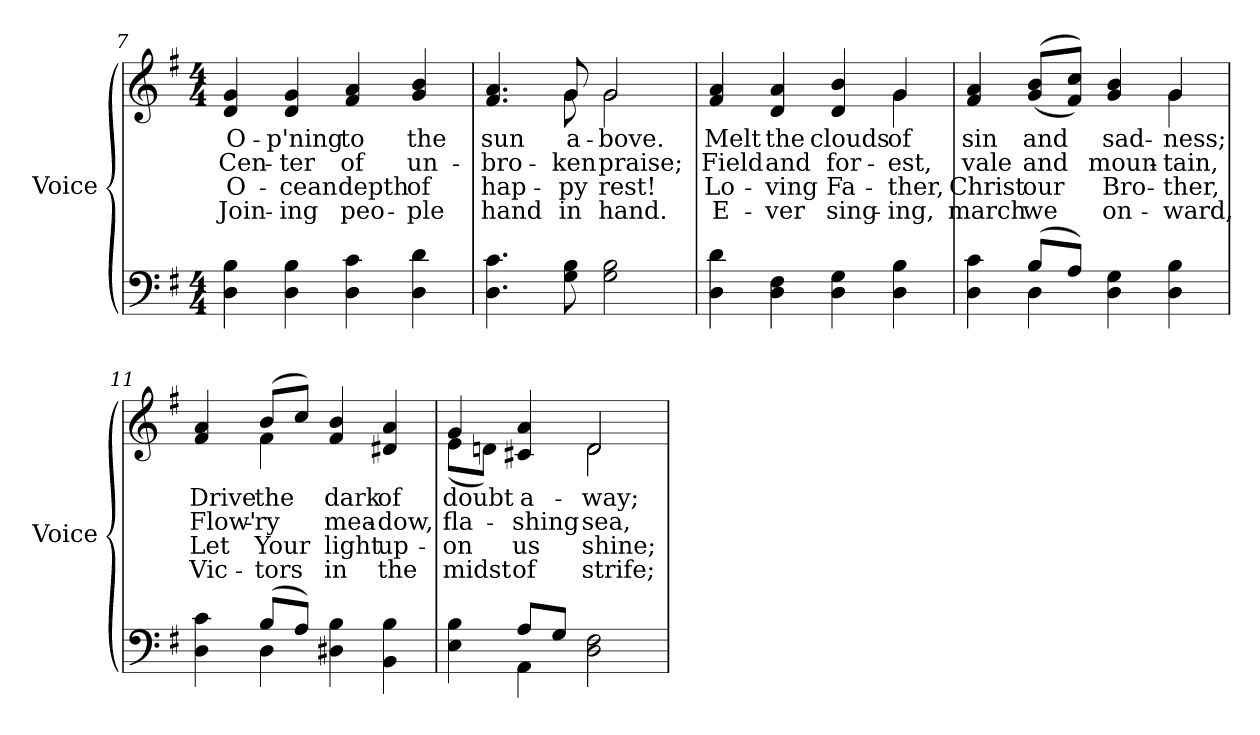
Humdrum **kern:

**kern	**kern	**text	**text	**text	**text
*part2	*part1	*part1	*part1	*part1	*part1
*staff2	*staff1	*staff1	*staff1	*staff1	*staff1
*I"Voice	*I"Voice	*	*	*	*
*I'Voice	*I'Voice	*	*	*	*
*clefF4	*clefG2	*	*	*	*
*k[f#]	*k[f#]	*	*	*	*
*G:	*G:	*	*	*	*
*M4/4	*M4/4	*	*	*	*
=7	=7	=7	=7	=7	=7
!	!	!LO:LY:b:color=#000000	!LO:LY:b:color=#000000	!LO:LY:b:color=#000000	!LO:LY:b:color=#000000
4Di\ 4Bi	4di/ 4gi	O-	Cen-	O-	-Join-
!	!	!LO:LY:b:color=#000000	!LO:LY:b:color=#000000	!LO:LY:b:color=#000000	!LO:LY:b:color=#000000
4Di\ 4Bi	4di/ 4gi	-p'ning	-ter	-cean	ing
!	!	!LO:LY:b:color=#000000	!LO:LY:b:color=#000000	!LO:LY:b:color=#000000	!LO:LY:b:color=#000000
4Di\ 4ci	4f#i/ 4ai	to	of	-depth	peo-
!	!	!LO:LY:b:color=#000000	!LO:LY:b:color=#000000	!LO:LY:b:color=#000000	!LO:LY:b:color=#000000
4Di\ 4di	4gi/ 4bi	the	un-	of	ple
=8	=8	=8	=8	=8	=8
!	!	!LO:LY:b:color=#000000	!LO:LY:b:color=#000000	!LO:LY:b:color=#000000	!LO:LY:b:color=#000000
*	*^	*	*	*	*
4.Di\ 4.ci	4.f#i/ 4.ai	4.ryy	sun	-bro-	hap-	-hand
!	!	!	!LO:LY:b:color=#000000	!LO:LY:b:color=#000000	!LO:LY:b:color=#000000	!LO:LY:b:color=#000000
8Gi\ 8Bi	8gi/	8gi\	a-	-ken	py	in
!	!	!	!LO:LY:b:color=#000000	!LO:LY:b:color=#000000	!LO:LY:b:color=#000000	!LO:LY:b:color=#000000
2Gi\ 2Bi	2gi/	2gi\	-bove.	praise;	rest!	hand.
!!LO:LB:g=z	!!
=9	=9	=9	=9	=9	=9	=9
!	!	!	!LO:LY:b:color=#000000	!LO:LY:b:color=#000000	!LO:LY:b:color=#000000	!LO:LY:b:color=#000000
4Di\ 4di	4f#i/ 4ai	2ryy	Melt	Field	Lo-	-E-
!	!	!	!LO:LY:b:color=#000000	!LO:LY:b:color=#000000	!LO:LY:b:color=#000000	!LO:LY:b:color=#000000
4Di\ 4F#i	4di/ 4ai	.	the	and	-ving	ver
!	!	!	!LO:LY:b:color=#000000	!LO:LY:b:color=#000000	!LO:LY:b:color=#000000	!LO:LY:b:color=#000000
4Di\ 4Gi	4di/ 4bi	4ryy	clouds	for-	Fa-	-sing-
!	!	!	!LO:LY:b:color=#000000	!LO:LY:b:color=#000000	!LO:LY:b:color=#000000	!LO:LY:b:color=#000000
4Di\ 4Bi	4gi/	4gi\	of	-est,	-ther,	ing,
=10	=10	=10	=10	=10	=10	=10
*^	*	*	*	*	*	*
!	!	!	!	!LO:LY:b:color=#000000	!LO:LY:b:color=#000000	!LO:LY:b:color=#000000	!LO:LY:b:color=#000000
4Di\ 4ci	4ryy	4f#i/ 4ai	2ryy	sin	vale	Christ	march
!	!	!	!	!LO:LY:b:color=#000000	!LO:LY:b:color=#000000	!LO:LY:b:color=#000000	!LO:LY:b:color=#000000
(8Bi/L	4Di\	((8gi/ 8bi/L	.	and	and	our	we
8Ai/J)	.	8f#i/ 8cci/J))	.	.	.	.	.
!	!	!	!	!LO:LY:b:color=#000000	!LO:LY:b:color=#000000	!LO:LY:b:color=#000000	!LO:LY:b:color=#000000
4Di\ 4Gi	2ryy	4gi/ 4bi	4ryy	sad-	moun-	Bro-	-on-
!	!	!	!	!LO:LY:b:color=#000000	!LO:LY:b:color=#000000	!LO:LY:b:color=#000000	!LO:LY:b:color=#000000
4Di\ 4Bi	.	4gi/	4gi\	-ness;	-tain,	-ther,	ward,
!!LO:LB:g=z	!!
=11	=11	=11	=11	=11	=11	=11	=11
!	!	!	!	!LO:LY:b:color=#000000	!LO:LY:b:color=#000000	!LO:LY:b:color=#000000	!LO:LY:b:color=#000000
4Di\ 4ci	4ryy	4f#i/ 4ai	4ryy	Drive	Flow'-	Let	Vic-
!	!	!	!	!LO:LY:b:color=#000000	!LO:LY:b:color=#000000	!LO:LY:b:color=#000000	!LO:LY:b:color=#000000
(8Bi/L	4Di\	(8bi/L	4f#i\	the	-ry	-Your	tors
8Ai/J)	.	8cci/J)	.	.	.	.	.
!	!	!	!	!LO:LY:b:color=#000000	!LO:LY:b:color=#000000	!LO:LY:b:color=#000000	!LO:LY:b:color=#000000
4D#Xi\ 4Bi	2ryy	4f#i/ 4bi	2ryy	dark	mea-	light	in
!	!	!	!	!LO:LY:b:color=#000000	!LO:LY:b:color=#000000	!LO:LY:b:color=#000000	!LO:LY:b:color=#000000
4BBi\ 4Bi	.	4d#Xi/ 4ai	.	of	-dow,	up-	the
=12	=12	=12	=12	=12	=12	=12	=12
!	!	!	!	!LO:LY:b:color=#000000	!LO:LY:b:color=#000000	!LO:LY:b:color=#000000	!LO:LY:b:color=#000000
4Ei\ 4Bi	4ryy	4gi/	(8ei\L	doubt	fla-	-on	midst
.	.	.	8dni\J)	.	.	.	.
!	!	!	!	!LO:LY:b:color=#000000	!LO:LY:b:color=#000000	!LO:LY:b:color=#000000	!LO:LY:b:color=#000000
8Ai/L	4AAi\	4c#Xi/ 4ai	4ryy	a-	-shing	us	of
8Gi/J	.	.	.	.	.	.	.
!	!	!	!	!LO:LY:b:color=#000000	!LO:LY:b:color=#000000	!LO:LY:b:color=#000000	!LO:LY:b:color=#000000
2Di\ 2F#i	2ryy	2di/	2di\	-way;	sea,	shine;	strife;
*v	*v	*	*	*	*	*	*
*	*v	*v	*	*	*	*
=	=	=	=	=	=
*-	*-	*-	*-	*-	*-
